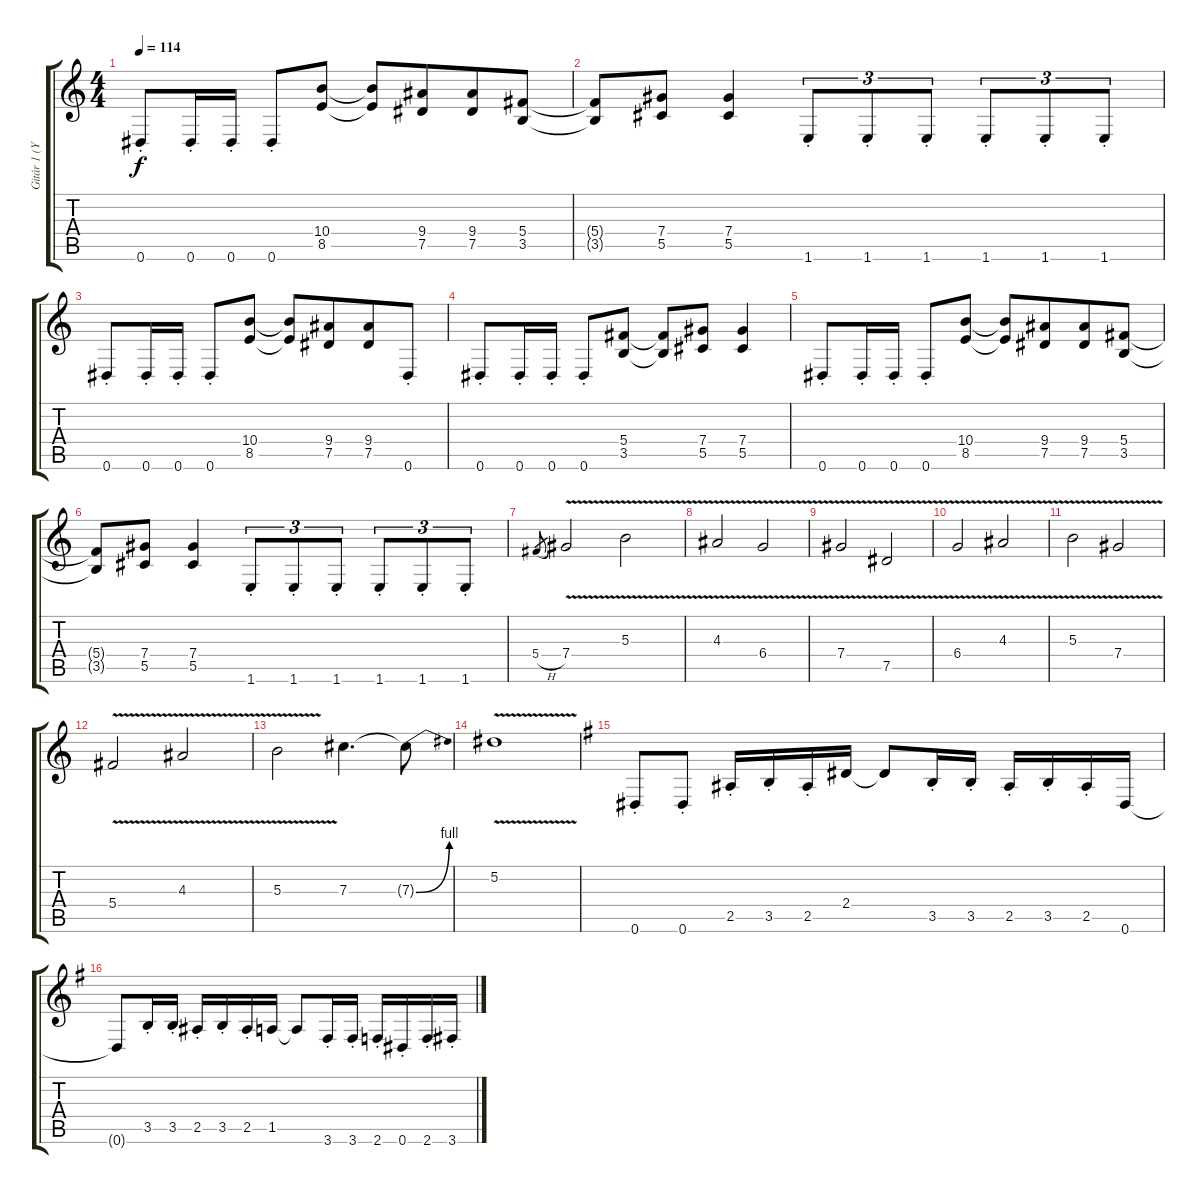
\track ("Gitár 1 (Yngwie Malmsteen)" "Gitár 1 (Y") {instrument distortionguitar}
\staff {score tabs}
\tuning (Eb4 Bb3 Gb3 Db3 Ab2 Eb2) {hide}
\ts (4 4)
\tempo 114
\clef g2
\ks c
0.6{st}.8{dy f} 0.6{st}.16 0.6{st}.16 0.6{st}.8 (10.4 8.5).8 (10.4{t} 8.5{t}).8 (9.4 7.5).8{beam merge} (9.4 7.5).8 (5.4 3.5).8 |
(5.4{t} 3.5{t}).8 (7.4 5.5).8 (7.4 5.5).4 1.6{st}.8{tu (3 2)} 1.6{st}.8{tu (3 2)} 1.6{st}.8{tu (3 2)} 1.6{st}.8{tu (3 2)} 1.6{st}.8{tu (3 2)} 1.6{st}.8{tu (3 2)} |
0.6{st}.8 0.6{st}.16 0.6{st}.16 0.6{st}.8 (10.4 8.5).8 (10.4{t} 8.5{t}).8 (9.4 7.5).8{beam merge} (9.4 7.5).8 0.6{st}.8 |
0.6{st}.8 0.6{st}.16 0.6{st}.16 0.6{st}.8 (5.4 3.5).8 (5.4{t} 3.5{t}).8 (7.4 5.5).8 (7.4 5.5).4 |
0.6{st}.8 0.6{st}.16 0.6{st}.16 0.6{st}.8 (10.4 8.5).8 (10.4{t} 8.5{t}).8 (9.4 7.5).8{beam merge} (9.4 7.5).8 (5.4 3.5).8 |
(5.4{t} 3.5{t}).8 (7.4 5.5).8 (7.4 5.5).4 1.6{st}.8{tu (3 2)} 1.6{st}.8{tu (3 2)} 1.6{st}.8{tu (3 2)} 1.6{st}.8{tu (3 2)} 1.6{st}.8{tu (3 2)} 1.6{st}.8{tu (3 2)} |
5.4{h}.8{gr} 7.4{v}.2{volume 12} 5.3{v}.2 |
4.3{v}.2 6.4{v}.2 |
7.4{v}.2 7.5{v}.2 |
6.4{v}.2 4.3{v}.2 |
5.3{v}.2 7.4{v}.2 |
5.4{v}.2 4.3{v}.2 |
5.3{v}.2 7.3.4{d} 7.3{be (bend 0 0 60 4) t}.8 |
5.2{v}.1 |
\ks g
0.6{st}.8{volume 16} 0.6{st}.8 2.5{st}.16 3.5{st}.16 2.5{st}.16 2.4.16 2.4{t}.8 3.5{st}.16 3.5{st}.16 2.5{st}.16 3.5{st}.16 2.5{st}.16 0.6.16 |
0.6{t}.8 3.5{st}.16 3.5{st}.16 2.5{st}.16 3.5{st}.16 2.5{st}.16 1.5.16 1.5{t}.8 3.6{st}.16 3.6{st}.16 2.6{st}.16 0.6{st}.16 2.6{st}.16 3.6{st}.16
